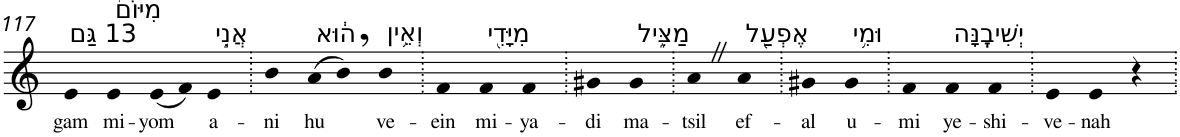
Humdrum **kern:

**kern	**text
*part1	*part1
*staff1	*staff1
*I"Piano	*
*I'Pno	*
!!LO:PB:g=z
*clefG2	*
*k[]	*
=117	=117
!LO:TX:a:t=13 גַּם	!
!	!LO:LY:b
4e	gam
!LO:TX:a:t=מִיּוֹם֙	!
!	!LO:LY:b
4e	mi-
!	!LO:LY:b
(8e	-yom
8f)	.
!LO:TX:a:t=אֲנִ֣י	!
!	!LO:LY:b
4e	a-
=118.	=118.
!	!LO:LY:b
4b	-ni
!LO:TX:a:t=ה֔וּא	!
!	!LO:LY:b
(8a	hu
8b,)	.
!LO:TX:a:t=וְאֵ֥ין	!
!	!LO:LY:b
4b	ve-
=119.	=119.
!	!LO:LY:b
4f	-ein
!LO:TX:a:t=מִיָּדִ֖י	!
!	!LO:LY:b
4f	mi-
!	!LO:LY:b
4f	-ya-
=120.	=120.
!	!LO:LY:b
4g#X	-di
!LO:TX:a:t=מַצִּ֑יל	!
!	!LO:LY:b
4g#	ma-
=121.	=121.
!	!LO:LY:b
4aZ	-tsil
!LO:TX:a:t=אֶפְעַ֖ל	!
!	!LO:LY:b
4a	ef-
=122.	=122.
!	!LO:LY:b
4g#X	-al
!LO:TX:a:t=וּמִ֥י	!
!	!LO:LY:b
4g#	u-
=123.	=123.
!	!LO:LY:b
4f	-mi
!LO:TX:a:t=יְשִׁיבֶֽנָּה	!
!	!LO:LY:b
4f	ye-
!	!LO:LY:b
4f	-shi-
=124.	=124.
!	!LO:LY:b
4e	-ve-
!	!LO:LY:b
4e	-nah
4r	.
=.	=.
*-	*-
